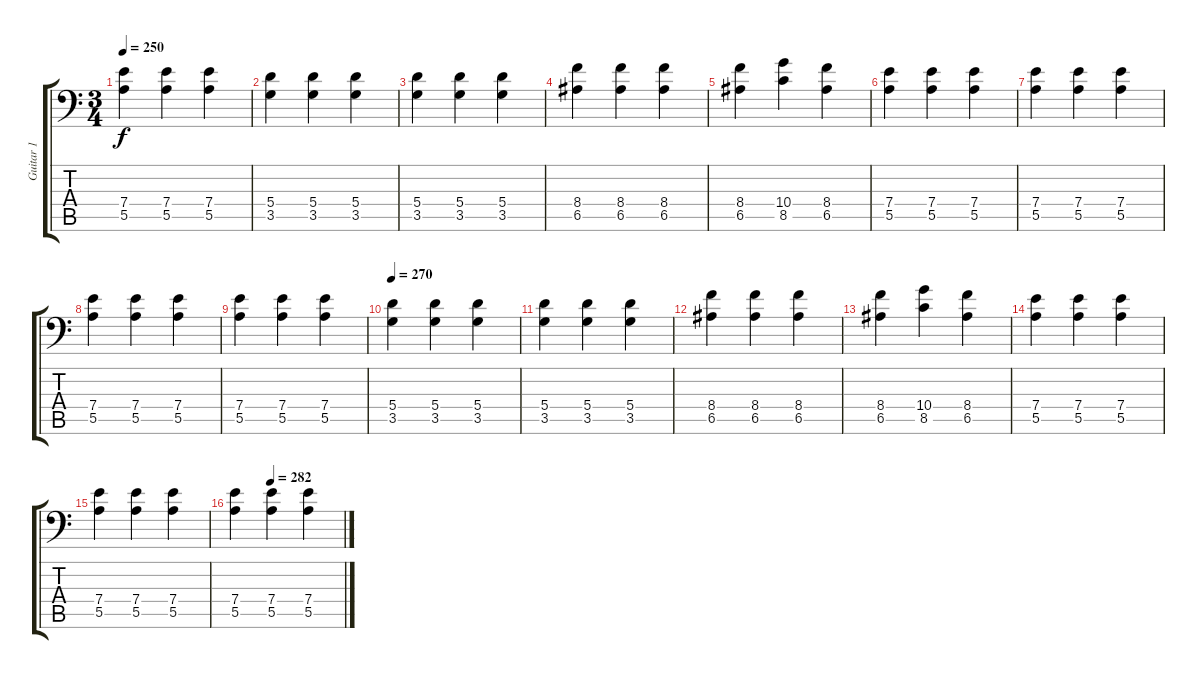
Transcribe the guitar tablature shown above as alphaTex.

\track ("Guitar 1" "Guitar 1") {instrument electricguitarjazz}
\staff {score tabs}
\tuning (B3 Gb3 D3 A2 E2 A1) {hide}
\ts (3 4)
\tempo 250
\clef f4
\ks c
(7.4 5.5).4{dy f} (7.4 5.5).4 (7.4 5.5).4 |
(5.4 3.5).4 (5.4 3.5).4 (5.4 3.5).4 |
(5.4 3.5).4 (5.4 3.5).4 (5.4 3.5).4 |
(8.4 6.5).4 (8.4 6.5).4 (8.4 6.5).4 |
(8.4 6.5).4 (10.4 8.5).4 (8.4 6.5).4 |
(7.4 5.5).4 (7.4 5.5).4 (7.4 5.5).4 |
(7.4 5.5).4 (7.4 5.5).4 (7.4 5.5).4 |
(7.4 5.5).4 (7.4 5.5).4 (7.4 5.5).4 |
(7.4 5.5).4 (7.4 5.5).4 (7.4 5.5).4 |
\tempo 270
(5.4 3.5).4 (5.4 3.5).4 (5.4 3.5).4 |
(5.4 3.5).4 (5.4 3.5).4 (5.4 3.5).4 |
(8.4 6.5).4 (8.4 6.5).4 (8.4 6.5).4 |
(8.4 6.5).4 (10.4 8.5).4 (8.4 6.5).4 |
(7.4 5.5).4 (7.4 5.5).4 (7.4 5.5).4 |
(7.4 5.5).4 (7.4 5.5).4 (7.4 5.5).4 |
\tempo (282 0.3333333333333333)
(7.4 5.5).4 (7.4 5.5).4 (7.4 5.5).4
